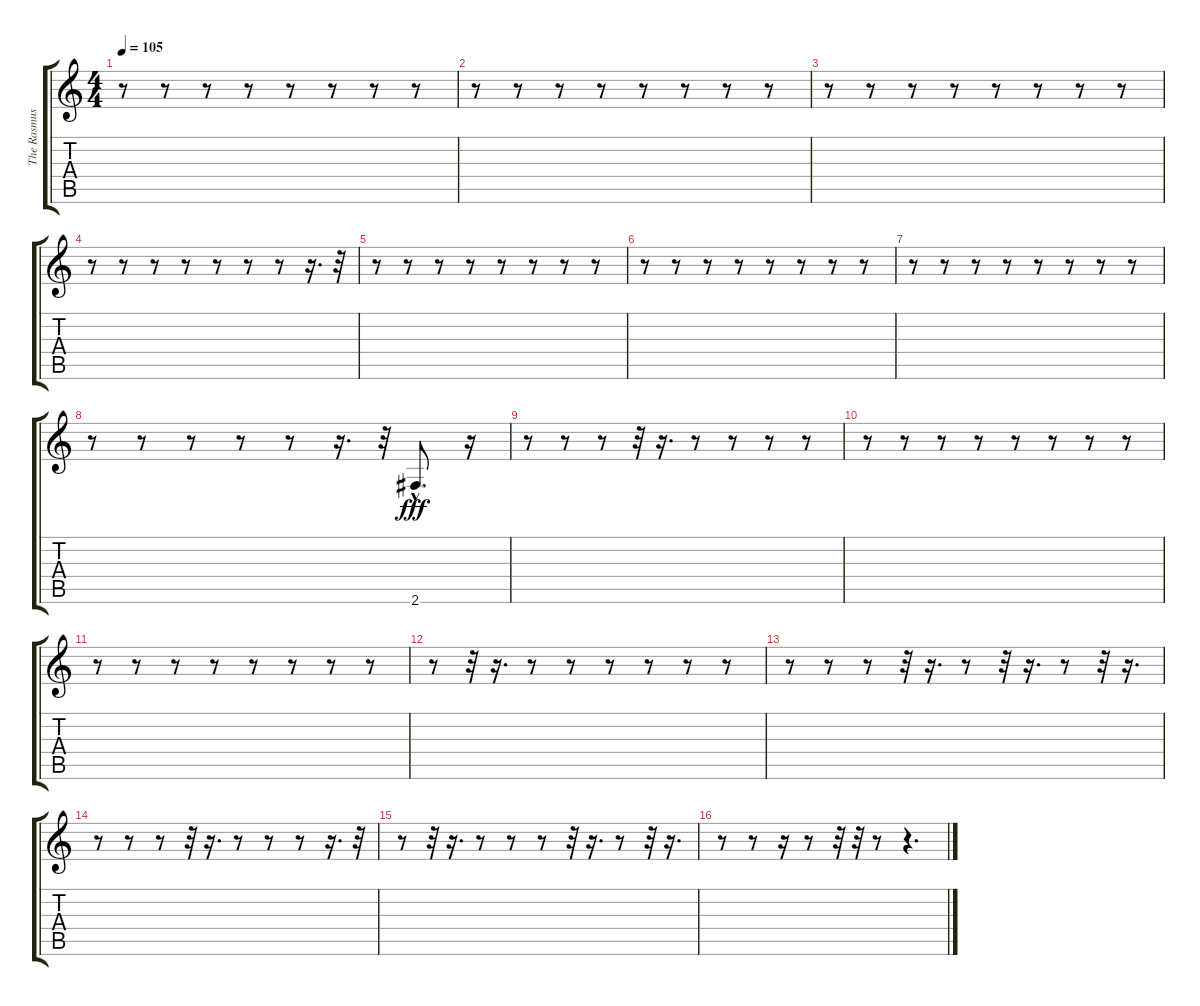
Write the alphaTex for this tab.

\track ("The Rasmus" "The Rasmus") {instrument electricbassfinger}
\staff {score tabs}
\tuning (E4 B3 G3 D3 A2 E2) {hide}
\ts (4 4)
\tempo 105
\clef g2
\ks c
r.8{dy fff} r.8 r.8 r.8 r.8 r.8 r.8 r.8 |
r.8 r.8 r.8 r.8 r.8 r.8 r.8 r.8 |
r.8 r.8 r.8 r.8 r.8 r.8 r.8 r.8 |
r.8 r.8 r.8 r.8 r.8 r.8 r.8 r.16{d} r.32 |
r.8 r.8 r.8 r.8 r.8 r.8 r.8 r.8 |
r.8 r.8 r.8 r.8 r.8 r.8 r.8 r.8 |
r.8 r.8 r.8 r.8 r.8 r.8 r.8 r.8 |
r.8 r.8 r.8 r.8 r.8 r.16{d} r.32 2.6{hac}.8{d} r.16 |
r.8 r.8 r.8 r.32 r.16{d} r.8 r.8 r.8 r.8 |
r.8 r.8 r.8 r.8 r.8 r.8 r.8 r.8 |
r.8 r.8 r.8 r.8 r.8 r.8 r.8 r.8 |
r.8 r.32 r.16{d} r.8 r.8 r.8 r.8 r.8 r.8 |
r.8 r.8 r.8 r.32 r.16{d} r.8 r.32 r.16{d} r.8 r.32 r.16{d} |
r.8 r.8 r.8 r.32 r.16{d} r.8 r.8 r.8 r.16{d} r.32 |
r.8 r.32 r.16{d} r.8 r.8 r.8 r.32 r.16{d} r.8 r.32 r.16{d} |
r.8 r.8 r.16 r.8 r.32 r.32 r.8 r.4{d}
